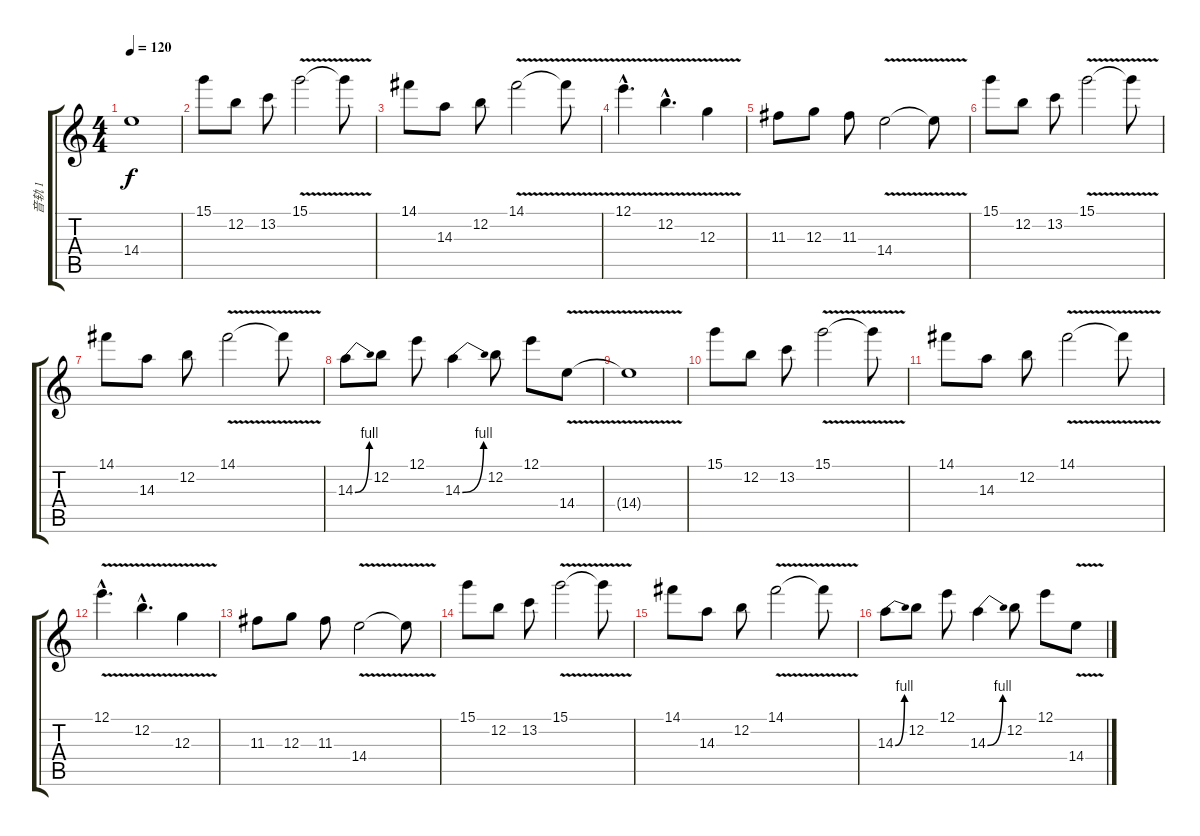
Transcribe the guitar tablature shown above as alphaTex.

\track ("音轨 1" "音轨 1") {instrument overdrivenguitar}
\staff {score tabs}
\tuning (E4 B3 G3 D3 A2 E2) {hide}
\ts (4 4)
\tempo 120
\clef g2
\ks c
14.4{t}.1{dy f} |
15.1.8 12.2.8 13.2.8 15.1{v}.2 15.1{t}.8 |
14.1.8 14.3.8 12.2.8 14.1{v}.2 14.1{t}.8 |
12.1{v hac}.4{d} 12.2{v hac}.4{d} 12.3{v}.4 |
11.3.8 12.3.8 11.3.8 14.4{v}.2 14.4{t}.8 |
15.1.8 12.2.8 13.2.8 15.1{v}.2 15.1{t}.8 |
14.1.8 14.3.8 12.2.8 14.1{v}.2 14.1{t}.8 |
14.3{be (bend 0 0 60 4)}.8 12.2.8 12.1.8 14.3{be (bend 0 0 60 4)}.4 12.2.8 12.1.8 14.4{v}.8 |
14.4{t}.1 |
15.1.8 12.2.8 13.2.8 15.1{v}.2 15.1{t}.8 |
14.1.8 14.3.8 12.2.8 14.1{v}.2 14.1{t}.8 |
12.1{v hac}.4{d} 12.2{v hac}.4{d} 12.3{v}.4 |
11.3.8 12.3.8 11.3.8 14.4{v}.2 14.4{t}.8 |
15.1.8 12.2.8 13.2.8 15.1{v}.2 15.1{t}.8 |
14.1.8 14.3.8 12.2.8 14.1{v}.2 14.1{t}.8 |
14.3{be (bend 0 0 60 4)}.8 12.2.8 12.1.8 14.3{be (bend 0 0 60 4)}.4 12.2.8 12.1.8 14.4{v}.8
